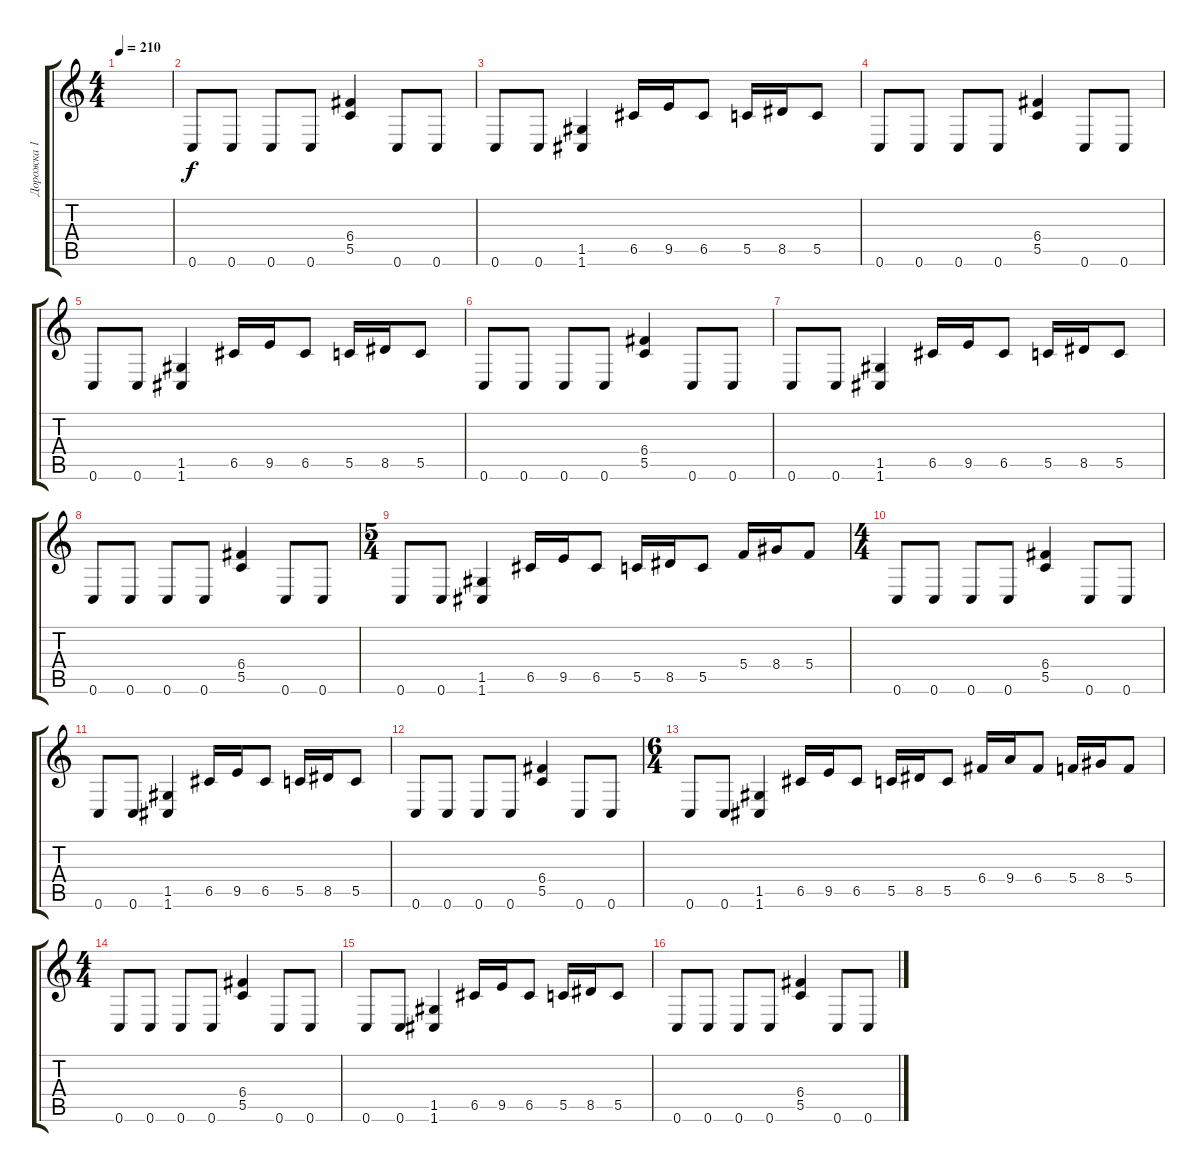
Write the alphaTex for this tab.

\track ("Дорожка 1" "Дорожка 1") {instrument distortionguitar}
\staff {score tabs}
\tuning (D4 A3 F3 C3 G2 C2) {hide}
\ts (4 4)
\tempo 210
\clef g2
\ks c
|
0.6.8 0.6.8 0.6.8 0.6.8 (6.4 5.5).4 0.6.8 0.6.8 |
0.6.8 0.6.8 (1.5 1.6).4 6.5.16 9.5.16 6.5.8 5.5.16 8.5.16 5.5.8 |
0.6.8 0.6.8 0.6.8 0.6.8 (6.4 5.5).4 0.6.8 0.6.8 |
0.6.8 0.6.8 (1.5 1.6).4 6.5.16 9.5.16 6.5.8 5.5.16 8.5.16 5.5.8 |
0.6.8 0.6.8 0.6.8 0.6.8 (6.4 5.5).4 0.6.8 0.6.8 |
0.6.8 0.6.8 (1.5 1.6).4 6.5.16 9.5.16 6.5.8 5.5.16 8.5.16 5.5.8 |
0.6.8 0.6.8 0.6.8 0.6.8 (6.4 5.5).4 0.6.8 0.6.8 |
\ts (5 4)
0.6.8 0.6.8 (1.5 1.6).4 6.5.16 9.5.16 6.5.8 5.5.16 8.5.16 5.5.8 5.4.16 8.4.16 5.4.8 |
\ts (4 4)
0.6.8 0.6.8 0.6.8 0.6.8 (6.4 5.5).4 0.6.8 0.6.8 |
0.6.8 0.6.8 (1.5 1.6).4 6.5.16 9.5.16 6.5.8 5.5.16 8.5.16 5.5.8 |
0.6.8 0.6.8 0.6.8 0.6.8 (6.4 5.5).4 0.6.8 0.6.8 |
\ts (6 4)
0.6.8 0.6.8 (1.5 1.6).4 6.5.16 9.5.16 6.5.8 5.5.16 8.5.16 5.5.8 6.4.16 9.4.16 6.4.8 5.4.16 8.4.16 5.4.8 |
\ts (4 4)
0.6.8 0.6.8 0.6.8 0.6.8 (6.4 5.5).4 0.6.8 0.6.8 |
0.6.8 0.6.8 (1.5 1.6).4 6.5.16 9.5.16 6.5.8 5.5.16 8.5.16 5.5.8 |
0.6.8 0.6.8 0.6.8 0.6.8 (6.4 5.5).4 0.6.8 0.6.8
